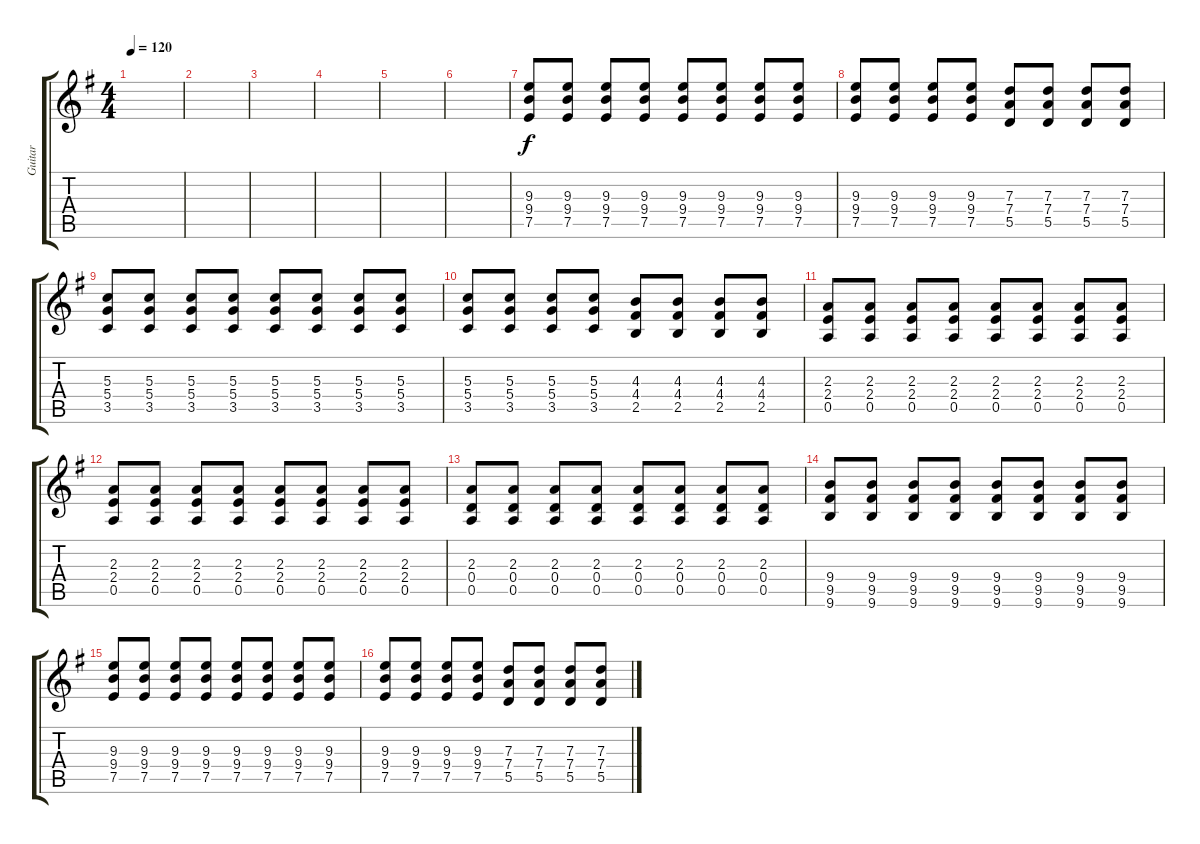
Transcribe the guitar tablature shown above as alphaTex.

\track ("Guitar" "Guitar") {instrument distortionguitar}
\staff {score tabs}
\tuning (E4 B3 G3 D3 A2 D2) {hide}
\ts (4 4)
\tempo 120
\clef g2
\ks g
|
|
|
|
|
|
(9.3 9.4 7.5).8 (9.3 9.4 7.5).8 (9.3 9.4 7.5).8 (9.3 9.4 7.5).8 (9.3 9.4 7.5).8 (9.3 9.4 7.5).8 (9.3 9.4 7.5).8 (9.3 9.4 7.5).8 |
(9.3 9.4 7.5).8 (9.3 9.4 7.5).8 (9.3 9.4 7.5).8 (9.3 9.4 7.5).8 (7.3 7.4 5.5).8 (7.3 7.4 5.5).8 (7.3 7.4 5.5).8 (7.3 7.4 5.5).8 |
(5.3 5.4 3.5).8 (5.3 5.4 3.5).8 (5.3 5.4 3.5).8 (5.3 5.4 3.5).8 (5.3 5.4 3.5).8 (5.3 5.4 3.5).8 (5.3 5.4 3.5).8 (5.3 5.4 3.5).8 |
(5.3 5.4 3.5).8 (5.3 5.4 3.5).8 (5.3 5.4 3.5).8 (5.3 5.4 3.5).8 (4.3 4.4 2.5).8 (4.3 4.4 2.5).8 (4.3 4.4 2.5).8 (4.3 4.4 2.5).8 |
(2.3 2.4 0.5).8 (2.3 2.4 0.5).8 (2.3 2.4 0.5).8 (2.3 2.4 0.5).8 (2.3 2.4 0.5).8 (2.3 2.4 0.5).8 (2.3 2.4 0.5).8 (2.3 2.4 0.5).8 |
(2.3 2.4 0.5).8 (2.3 2.4 0.5).8 (2.3 2.4 0.5).8 (2.3 2.4 0.5).8 (2.3 2.4 0.5).8 (2.3 2.4 0.5).8 (2.3 2.4 0.5).8 (2.3 2.4 0.5).8 |
(2.3 0.4 0.5).8 (2.3 0.4 0.5).8 (2.3 0.4 0.5).8 (2.3 0.4 0.5).8 (2.3 0.4 0.5).8 (2.3 0.4 0.5).8 (2.3 0.4 0.5).8 (2.3 0.4 0.5).8 |
(9.4 9.5 9.6).8 (9.4 9.5 9.6).8 (9.4 9.5 9.6).8 (9.4 9.5 9.6).8 (9.4 9.5 9.6).8 (9.4 9.5 9.6).8 (9.4 9.5 9.6).8 (9.4 9.5 9.6).8 |
(9.3 9.4 7.5).8 (9.3 9.4 7.5).8 (9.3 9.4 7.5).8 (9.3 9.4 7.5).8 (9.3 9.4 7.5).8 (9.3 9.4 7.5).8 (9.3 9.4 7.5).8 (9.3 9.4 7.5).8 |
(9.3 9.4 7.5).8 (9.3 9.4 7.5).8 (9.3 9.4 7.5).8 (9.3 9.4 7.5).8 (7.3 7.4 5.5).8 (7.3 7.4 5.5).8 (7.3 7.4 5.5).8 (7.3 7.4 5.5).8
